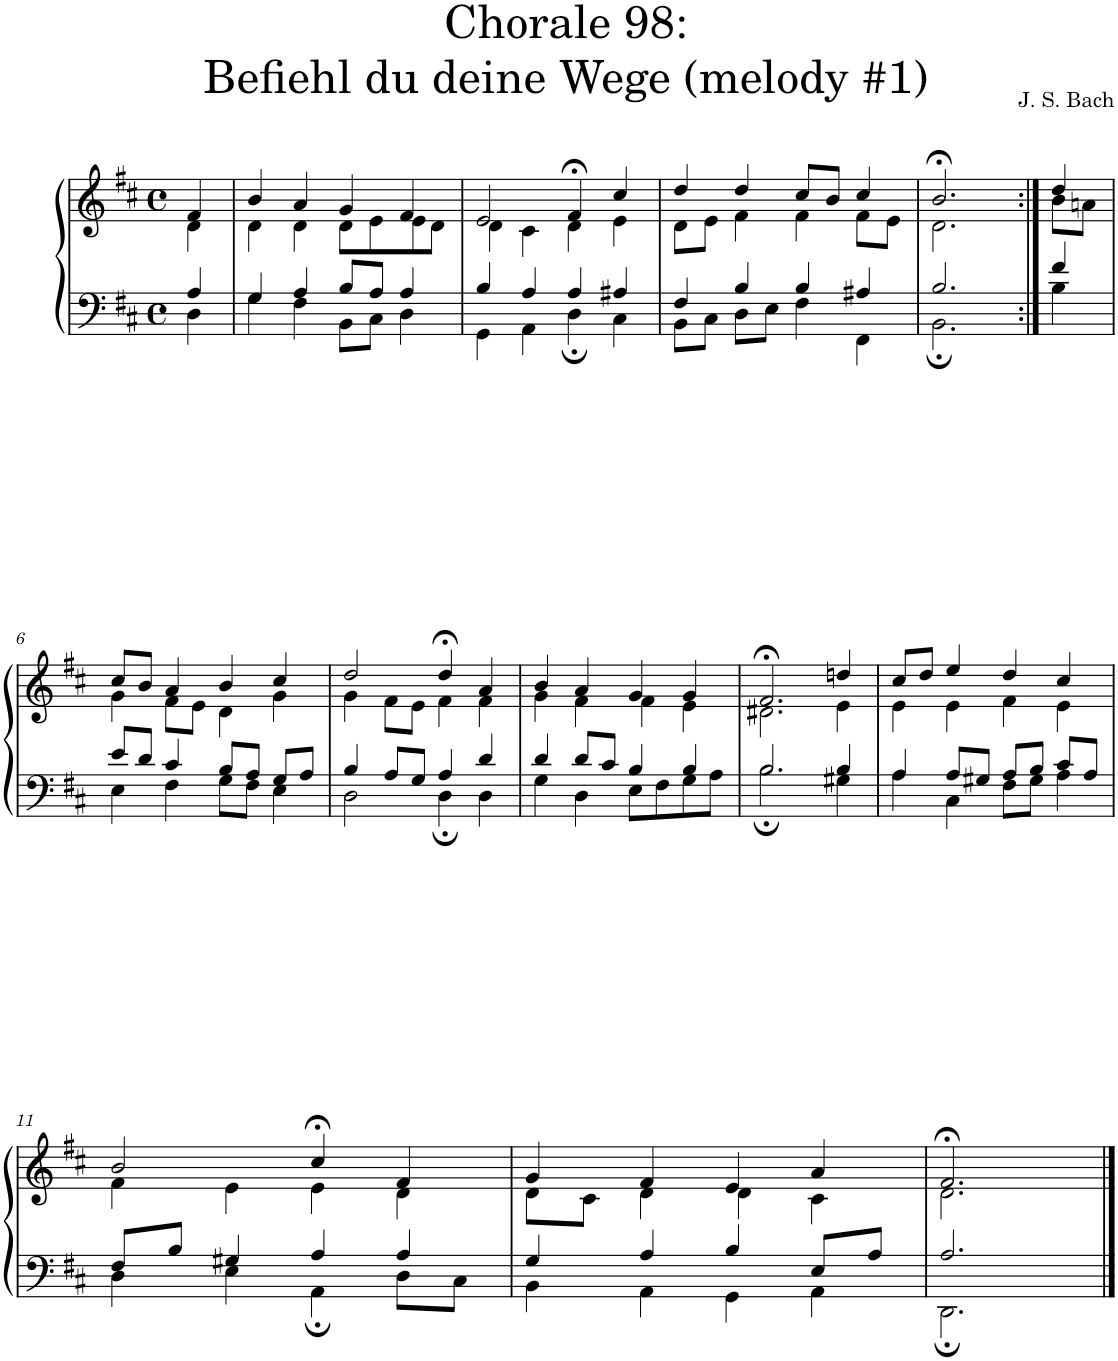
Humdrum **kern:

**kern	**kern
*part1	*part1
*staff2	*staff1
*I"S,A	*
*clefF4	*clefG2
*k[f#c#]	*k[f#c#]
*M4/4	*M4/4
*met(c)	*met(c)
=	=
*^	*^
4A/	4D\	4f#/	4d\
=1	=1	=1	=1
4G/	4G\	4b/	4d\
4A/	4F#\	4a/	4d\
8B/L	8BB\L	4g/	8d\L
8A/J	8C#\J	.	8e\
4A/	4D\	4f#/	8e\
.	.	.	8d\J
=2	=2	=2	=2
4B/	4GG\	2e/	4d\
4A/	4AA\	.	4c#\
4A/	4D;\	4f#;</	4d\
4A#X/	4C#\	4cc#/	4e\
=3	=3	=3	=3
4F#/	8BB\L	4dd/	8d\L
.	8C#\J	.	8e\J
4B/	8D\L	4dd/	4f#\
.	8E\J	.	.
4B/	4F#\	8cc#/L	4f#\
.	.	8b/J	.
4A#X/	4FF#\	4cc#/	8f#\L
.	.	.	8e\J
=1418	=1418	=1418	=1418
2.B/	2.BB;\	2.b;</	2.d\
=1419:|!	=1419:|!	=1419:|!	=1419:|!
4f#/	4B\	4dd/	8b\L
.	.	.	8an\J
!!LO:LB:g=z	!!
=6	=6	=6	=6
8e/L	4E\	8cc#/L	4g\
8d/J	.	8b/J	.
4c#/	4F#\	4a/	8f#\L
.	.	.	8e\J
8B/L	8G\L	4b/	4d\
8A/J	8F#\J	.	.
8G/L	4E\	4cc#/	4g\
8A/J	.	.	.
=7	=7	=7	=7
4B/	2D\	2dd/	4g\
8A/L	.	.	8f#\L
8G/J	.	.	8e\J
4A/	4D;\	4dd;</	4f#\
4d/	4D\	4a/	4f#\
=8	=8	=8	=8
4d/	4G\	4b/	4g\
8d/L	4D\	4a/	4f#\
8c#/J	.	.	.
4B/	8E\L	4g/	4f#\
.	8F#\	.	.
4B/	8G\	4g/	4e\
.	8A\J	.	.
=9	=9	=9	=9
2.B/	2.B;\	2.f#;</	2.d#X\
4B/	4G#X\	4ddn/	4e\
=10	=10	=10	=10
4A/	4A\	8cc#/L	4e\
.	.	8dd/J	.
8A/L	4C#\	4ee/	4e\
8G#X/J	.	.	.
8A/L	8F#\L	4dd/	4f#\
8B/J	8G#\J	.	.
8c#/L	4A\	4cc#/	4e\
8A/J	.	.	.
!!LO:LB:g=z	!!
=11	=11	=11	=11
8F#/L	4D\	2b/	4f#\
8B/J	.	.	.
4G#X/	4E\	.	4e\
4A/	4AA;\	4cc#;</	4e\
4A/	8D\L	4f#/	4d\
.	8C#\J	.	.
=12	=12	=12	=12
4G/	4BB\	4g/	8d\L
.	.	.	8c#\J
4A/	4AA\	4f#/	4d\
4B/	4GG\	4e/	4d\
8E/L	4AA\	4a/	4c#\
8A/J	.	.	.
=13	=13	=13	=13
2.A/	2.DD;\	2.f#;</	2.d\
*v	*v	*	*
*	*v	*v
==	==
*-	*-
